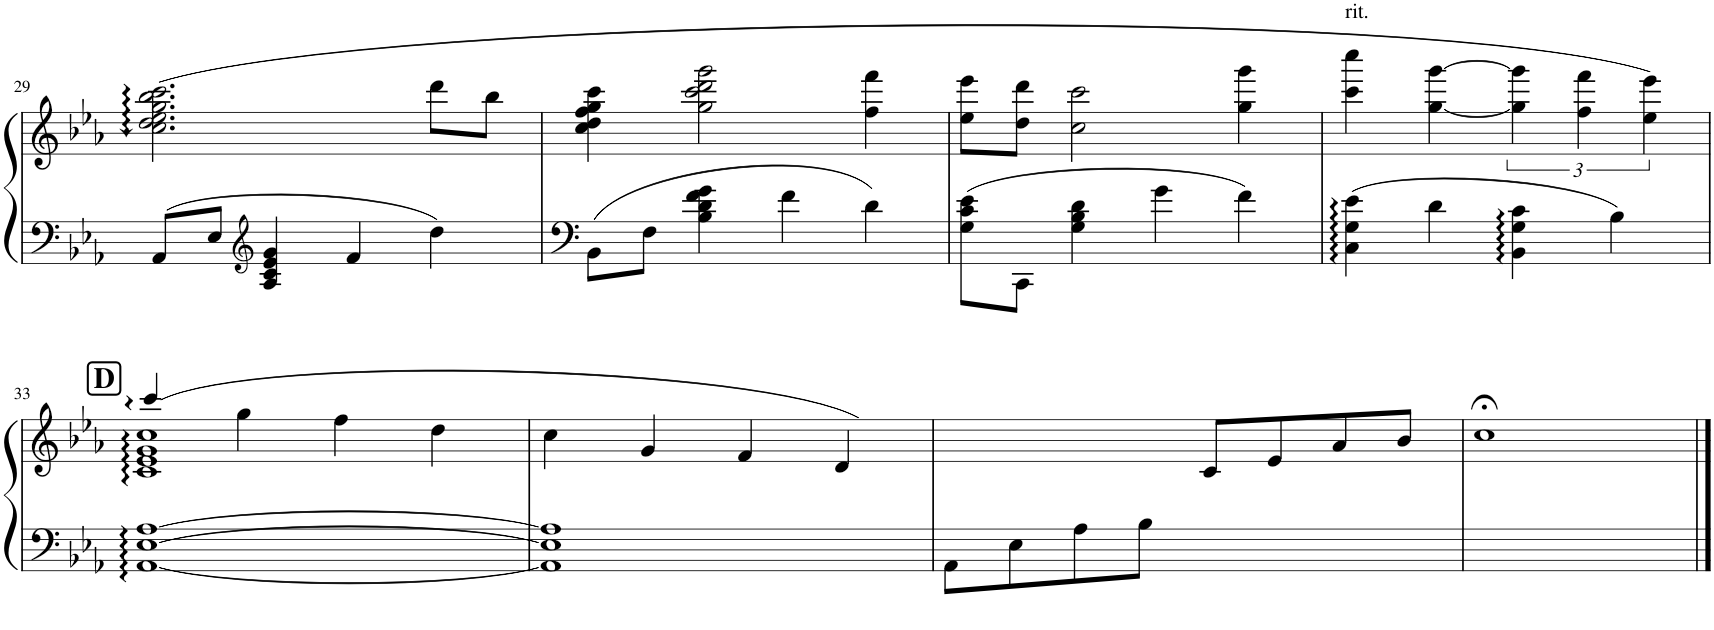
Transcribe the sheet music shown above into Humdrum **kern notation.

**kern	**kern
*part1	*part1
*staff2	*staff1
*I"Piano	*
*I'Pno	*
!!LO:PB:g=z
*clefG2	*clefG2
*k[b-e-a-]	*k[b-e-a-]
*M4/4	*M4/4
*met(c)	*met(c)
=29	=29
8AA-/L	(>2.cc\ 2.dd\ 2.ee-\ 2.gg\ 2.bb-\ 2.ccc\
8E-/J	.
*clefG2	*
4A-/ 4c/ 4e-/ 4g/	.
4f/	.
4dd\	8ddd\L
.	8bb-\J
=30	=30
*k[b-e-a-]	*k[b-e-a-]
8BB-\L	4cc\ 4dd\ 4ff\ 4gg\ 4ccc\
8F\J	.
4B-\ 4d\ 4f\ 4g\	2gg\ 2ccc\ 2ddd\ 2ggg\
4f\	.
4d\	4ff\ 4fff\
=31	=31
8G\ 8c\ 8e-\L	8ee-\ 8eee-\L
8CC\J	8dd\ 8ddd\J
4G\ 4B-\ 4d\	2cc\ 2ccc\
4g\	.
4f\	4gg\ 4ggg\
=32	=32
!	!LO:TX:a:t=rit.
4C\ 4G\ 4e-\	4ccc\ 4cccc\
4d\	[4gg\ [4ggg\
4BB-\ 4G\ 4c\	6gg\] 6ggg\]
.	6ff\ 6fff\
4B-\	.
.	6ee-\ 6eee-\)
!!LO:LB:g=z
!!LO:REH:place=s1:a:B:cj:fs=14:t=D
=33	=33
*	*^
[1AA-: [1E-: [1A-:	(1c 1e- 1g 1cc	4ccc:/
.	.	4gg\
.	.	4ff\
.	.	4dd\
*	*v	*v
=34	=34
1AA-] 1E-] 1A-]	4cc\
.	4g/
.	4f/
.	4d/)
=35	=35
8AA-\L	2ryy
8E-\	.
8A-\	.
8B-\J	.
2ryy	8c/L
.	8e-/
.	8a-/
.	8b-/J
=36	=36
1ryy	1cc;<
==	==
*-	*-
